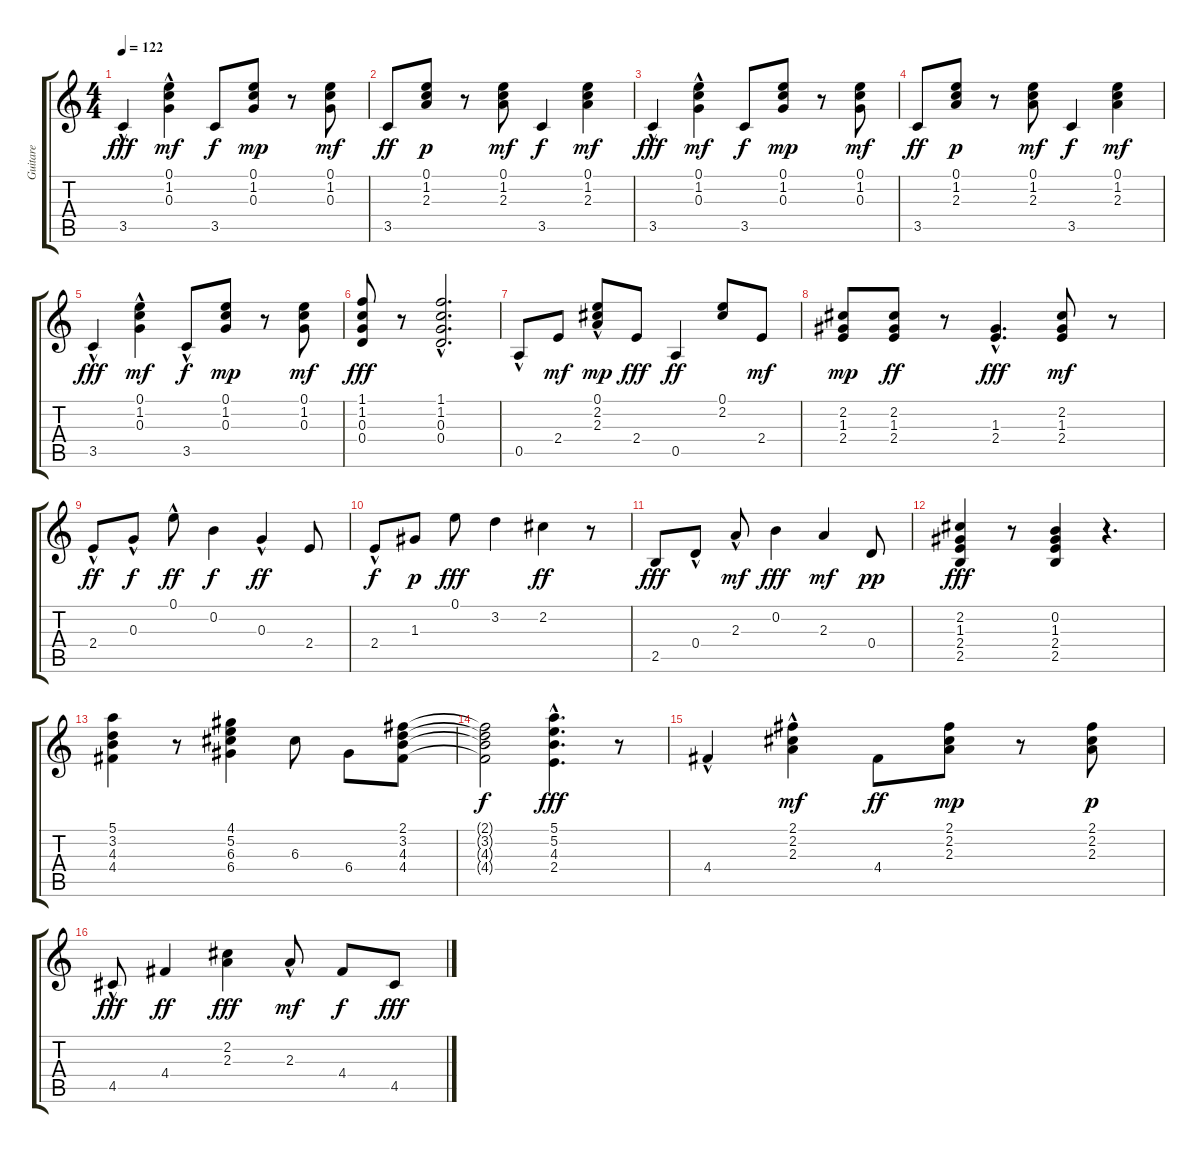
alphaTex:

\track ("Guitare  " "Guitare  ") {instrument acousticguitarnylon}
\staff {score tabs}
\tuning (E4 B3 G3 D3 A2 E2) {hide}
\ts (4 4)
\tempo 122
\clef g2
\ks c
3.5{hac}.4{dy fff} (0.1{hac} 1.2{hac} 0.3{hac}).4{dy mf} 3.5.8{dy f} (0.1 1.2 0.3).8{dy mp} r.8 (0.1 1.2 0.3).8{dy mf} |
3.5.8{dy ff} (0.1 1.2 2.3).8{dy p} r.8 (0.1 1.2 2.3).8{dy mf} 3.5.4{dy f} (0.1 1.2 2.3).4{dy mf} |
3.5{hac}.4{dy fff} (0.1{hac} 1.2{hac} 0.3{hac}).4{dy mf} 3.5.8{dy f} (0.1 1.2 0.3).8{dy mp} r.8 (0.1 1.2 0.3).8{dy mf} |
3.5.8{dy ff} (0.1 1.2 2.3).8{dy p} r.8 (0.1 1.2 2.3).8{dy mf} 3.5.4{dy f} (0.1 1.2 2.3).4{dy mf} |
3.5{hac}.4{dy fff} (0.1{hac} 1.2{hac} 0.3{hac}).4{dy mf} 3.5{hac}.8{dy f} (0.1 1.2 0.3).8{dy mp} r.8 (0.1 1.2 0.3).8{dy mf} |
(1.1 1.2 0.3 0.4).8{dy fff} r.8 (1.1{hac} 1.2{hac} 0.3{hac} 0.4{hac}).2{d} |
0.5{hac}.8 2.4.8{dy mf} (0.1 2.2{hac} 2.3{hac}).8{dy mp} 2.4.8{dy fff} 0.5.4{dy ff} (0.1 2.2).8 2.4.8{dy mf} |
(2.2 1.3 2.4).8{dy mp} (2.2 1.3 2.4).8{dy ff} r.8 (1.3 2.4{hac}).4{d dy fff} (2.2 1.3 2.4).8{dy mf} r.8 |
2.4{hac}.8{dy ff} 0.3{hac}.8{dy f} 0.1{hac}.8{dy ff} 0.2.4{dy f} 0.3{hac}.4{dy ff} 2.4.8 |
2.4{hac}.8{dy f} 1.3.8{dy p} 0.1.8{dy fff} 3.2.4 2.2.4{dy ff} r.8 |
2.5.8{dy fff} 0.4{hac}.8 2.3{hac}.8{dy mf} 0.2.4{dy fff} 2.3.4{dy mf} 0.4.8{dy pp} |
(2.2 1.3 2.4 2.5).4{dy fff} r.8 (0.2 1.3 2.4 2.5).4 r.4{d} |
(5.1 3.2 4.3 4.4).4 r.8 (4.1 5.2 6.3 6.4).4 6.3.8 6.4.8 (2.1 3.2 4.3 4.4).8 |
(2.1{t} 3.2{t} 4.3{t} 4.4{t}).2{dy f} (5.1{hac} 5.2{hac} 4.3{hac} 2.4{hac}).4{d dy fff} r.8 |
4.4{hac}.4 (2.1 2.2{hac} 2.3).4{dy mf} 4.4.8{dy ff} (2.1 2.2 2.3).8{dy mp} r.8 (2.1 2.2 2.3).8{dy p} |
4.5{hac}.8{dy fff} 4.4.4{dy ff} (2.2 2.3).4{dy fff} 2.3{hac}.8{dy mf} 4.4.8{dy f} 4.5.8{dy fff}
